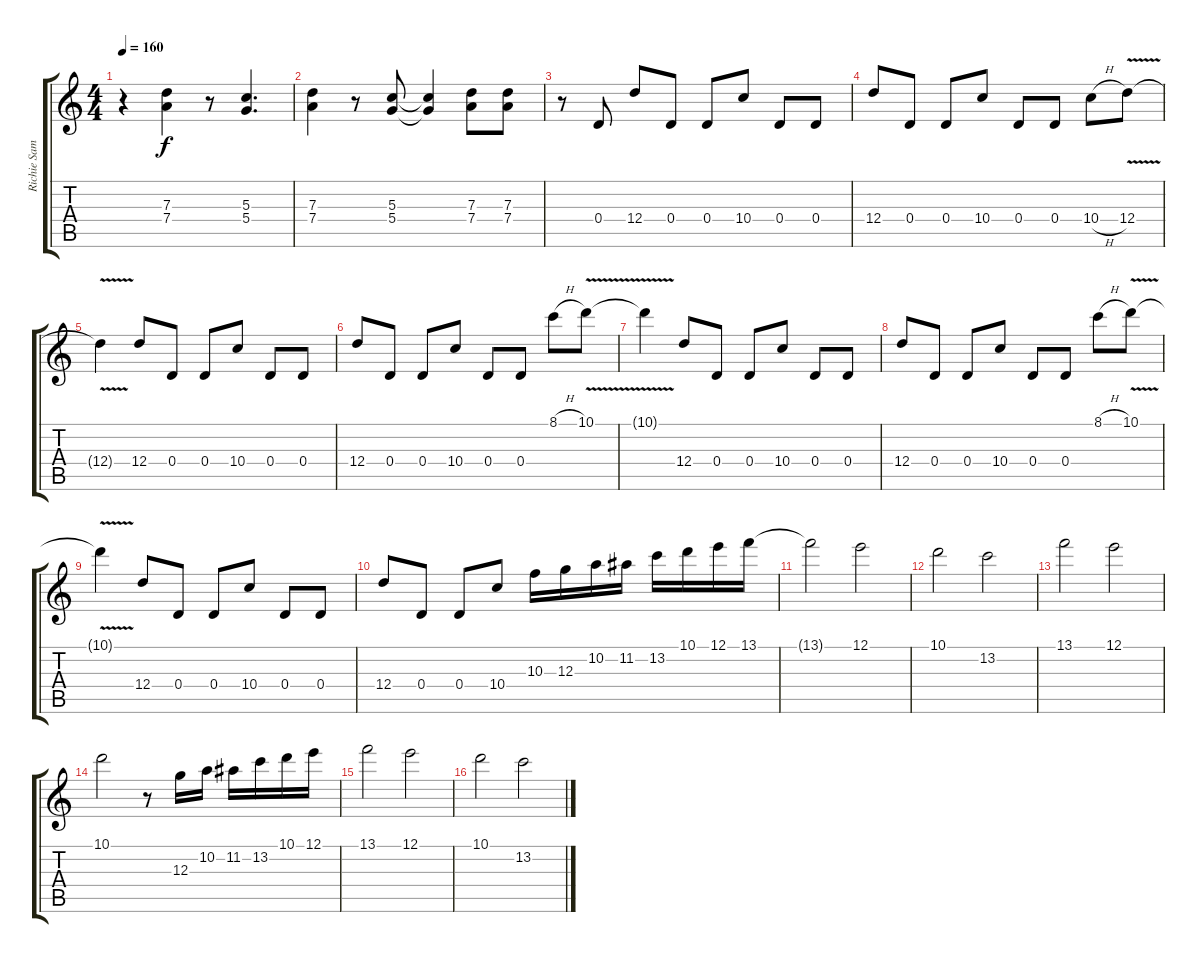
\track ("Richie Sambora Gtr.1" "Richie Sam") {instrument overdrivenguitar}
\staff {score tabs}
\tuning (E4 B3 G3 D3 A2 E2) {hide}
\ts (4 4)
\tempo 160
\clef g2
\ks c
r.4{dy f} (7.3 7.4).4 r.8 (5.3 5.4).4{d} |
(7.3 7.4).4 r.8 (5.3 5.4).8 (5.3{t} 5.4{t}).4 (7.3 7.4).8 (7.3 7.4).8 |
r.8 0.4.8 12.4.8 0.4.8 0.4.8 10.4.8 0.4.8 0.4.8 |
12.4.8 0.4.8 0.4.8 10.4.8 0.4.8 0.4.8 10.4{h}.8 12.4{v}.8 |
12.4{t}.4 12.4.8 0.4.8 0.4.8 10.4.8 0.4.8 0.4.8 |
12.4.8 0.4.8 0.4.8 10.4.8 0.4.8 0.4.8 8.1{h}.8 10.1{v}.8 |
10.1{t}.4 12.4.8 0.4.8 0.4.8 10.4.8 0.4.8 0.4.8 |
12.4.8 0.4.8 0.4.8 10.4.8 0.4.8 0.4.8 8.1{h}.8 10.1{v}.8 |
10.1{t}.4 12.4.8 0.4.8 0.4.8 10.4.8 0.4.8 0.4.8 |
12.4.8 0.4.8 0.4.8 10.4.8 10.3.16 12.3.16 10.2.16 11.2.16 13.2.16 10.1.16 12.1.16 13.1.16 |
13.1{t}.2 12.1.2 |
10.1.2 13.2.2 |
13.1.2 12.1.2 |
10.1.2 r.8 12.3.16 10.2.16 11.2.16 13.2.16 10.1.16 12.1.16 |
13.1.2 12.1.2 |
10.1.2 13.2.2
